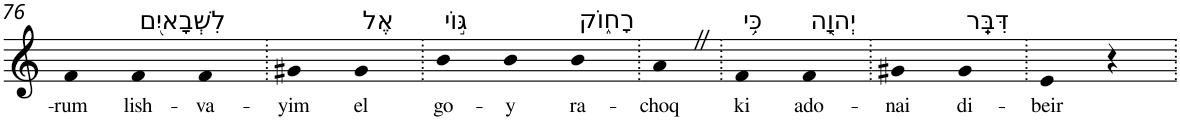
**kern	**text
*part1	*part1
*staff1	*staff1
*I"Piano	*
*I'Pno	*
!!LO:PB:g=z
*clefG2	*
*k[]	*
=76	=76
!	!LO:LY:b
4f	-rum
!LO:TX:a:t=לִשְׁבָאיִ֖ם	!
!	!LO:LY:b
4f	lish-
!	!LO:LY:b
4f	-va-
=77.	=77.
!	!LO:LY:b
4g#X	-yim
!LO:TX:a:t=אֶל	!
!	!LO:LY:b
4g#	el
=78.	=78.
!LO:TX:a:t=גּ֣וֹי	!
!	!LO:LY:b
4b	go-
!	!LO:LY:b
4b	-y
!LO:TX:a:t=רָח֑וֹק	!
!	!LO:LY:b
4b	ra-
=79.	=79.
!	!LO:LY:b
4aZ	-choq
=80.	=80.
!LO:TX:a:t=כִּ֥י	!
!	!LO:LY:b
4f	ki
!LO:TX:a:t=יְהוָ֖ה	!
!	!LO:LY:b
4f	ado-
=81.	=81.
!	!LO:LY:b
4g#X	-nai
!LO:TX:a:t=דִּבֵּֽר	!
!	!LO:LY:b
4g#	di-
=82.	=82.
!	!LO:LY:b
4e	-beir
4r	.
=.	=.
*-	*-
